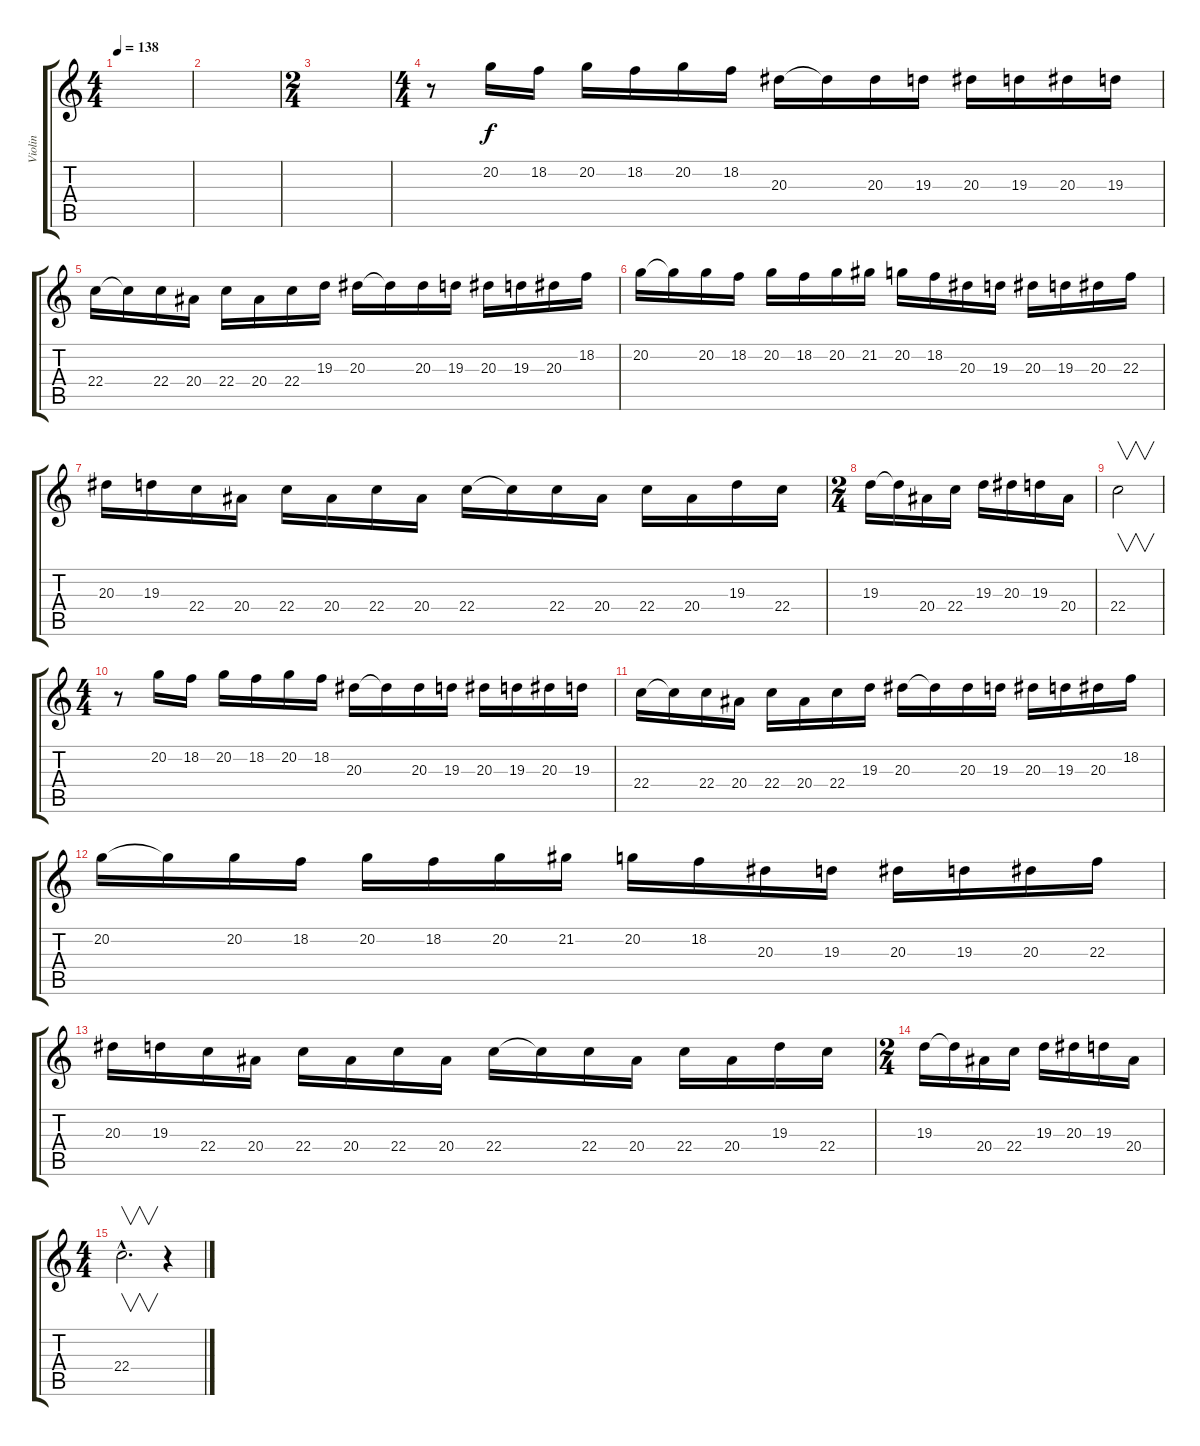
\track ("Violin" "Violin") {instrument violin}
\staff {score tabs}
\tuning (E4 B3 G3 D3 A2 E2) {hide}
\ts (4 4)
\tempo 138
\clef g2
\ks c
|
|
\ts (2 4)
|
\ts (4 4)
r.8 20.2.16 18.2.16 20.2.16 18.2.16 20.2.16 18.2.16 20.3.16 20.3{t}.16 20.3.16 19.3.16 20.3.16 19.3.16 20.3.16 19.3.16 |
22.4.16 22.4{t}.16 22.4.16 20.4.16 22.4.16 20.4.16 22.4.16 19.3.16 20.3.16 20.3{t}.16 20.3.16 19.3.16 20.3.16 19.3.16 20.3.16 18.2.16 |
20.2.16 20.2{t}.16 20.2.16 18.2.16 20.2.16 18.2.16 20.2.16 21.2.16 20.2.16 18.2.16 20.3.16 19.3.16 20.3.16 19.3.16 20.3.16 22.3.16 |
20.3.16 19.3.16 22.4.16 20.4.16 22.4.16 20.4.16 22.4.16 20.4.16 22.4.16 22.4{t}.16 22.4.16 20.4.16 22.4.16 20.4.16 19.3.16 22.4.16 |
\ts (2 4)
19.3.16 19.3{t}.16 20.4.16 22.4.16 19.3.16 20.3.16 19.3.16 20.4.16 |
22.4.2{v} |
\ts (4 4)
r.8 20.2.16 18.2.16 20.2.16 18.2.16 20.2.16 18.2.16 20.3.16 20.3{t}.16 20.3.16 19.3.16 20.3.16 19.3.16 20.3.16 19.3.16 |
22.4.16 22.4{t}.16 22.4.16 20.4.16 22.4.16 20.4.16 22.4.16 19.3.16 20.3.16 20.3{t}.16 20.3.16 19.3.16 20.3.16 19.3.16 20.3.16 18.2.16 |
20.2.16 20.2{t}.16 20.2.16 18.2.16 20.2.16 18.2.16 20.2.16 21.2.16 20.2.16 18.2.16 20.3.16 19.3.16 20.3.16 19.3.16 20.3.16 22.3.16 |
20.3.16 19.3.16 22.4.16 20.4.16 22.4.16 20.4.16 22.4.16 20.4.16 22.4.16 22.4{t}.16 22.4.16 20.4.16 22.4.16 20.4.16 19.3.16 22.4.16 |
\ts (2 4)
19.3.16 19.3{t}.16 20.4.16 22.4.16 19.3.16 20.3.16 19.3.16 20.4.16 |
\ts (4 4)
22.4{hac}.2{v d} r.4
